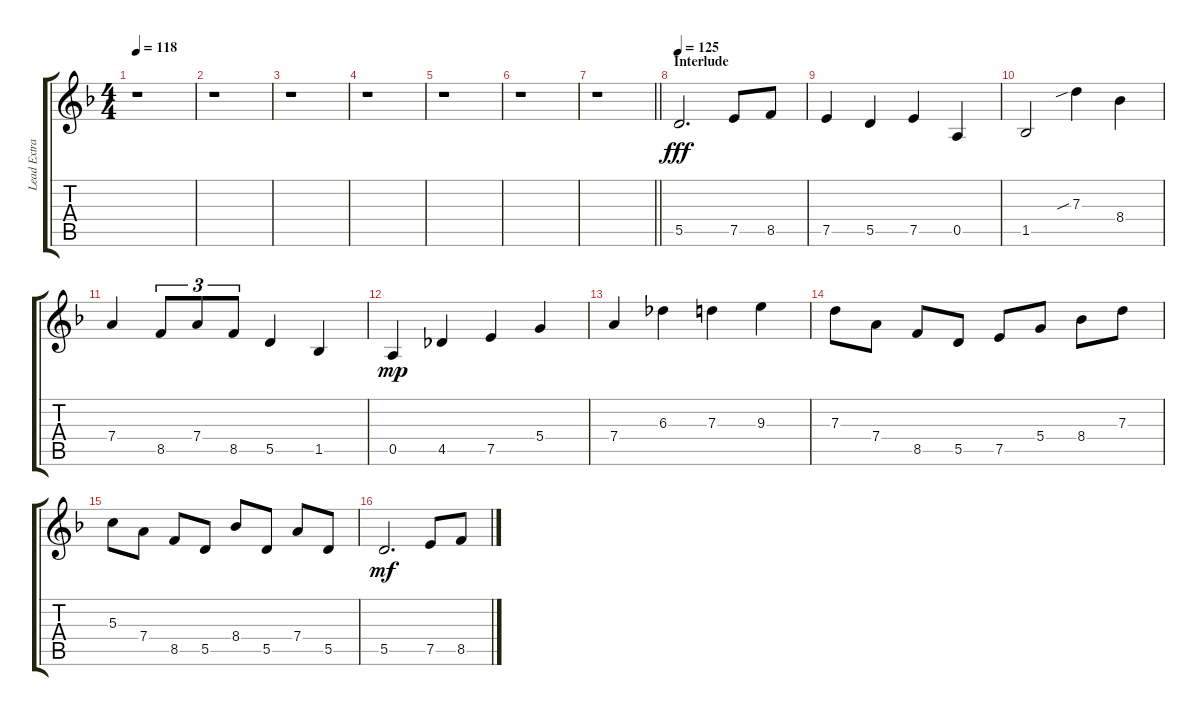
\track ("Lead Extra" "Lead Extra") {instrument distortionguitar}
\staff {score tabs}
\tuning (E4 B3 G3 D3 A2 D2) {hide}
\ts (4 4)
\tempo 118
\clef g2
\ks f
r.1{dy mp} |
r.1 |
r.1 |
r.1 |
r.1 |
r.1 |
\barLineRight lightlight
r.1 |
\section ("" "Interlude")
\tempo 125
5.5.2{d dy fff instrument distortionguitar} 7.5.8 8.5.8 |
7.5.4 5.5.4 7.5.4 0.5.4 |
1.5.2 7.3{sib}.4 8.4.4 |
7.4.4 8.5.8{tu (3 2)} 7.4.8{tu (3 2)} 8.5.8{tu (3 2)} 5.5.4 1.5.4 |
0.5.4{dy mp} 4.5.4 7.5.4 5.4.4 |
7.4.4 6.3.4 7.3.4 9.3.4 |
7.3.8 7.4.8 8.5.8 5.5.8 7.5.8 5.4.8 8.4.8 7.3.8 |
5.3.8 7.4.8 8.5.8 5.5.8 8.4.8 5.5.8 7.4.8 5.5.8 |
5.5.2{d dy mf} 7.5.8 8.5.8
